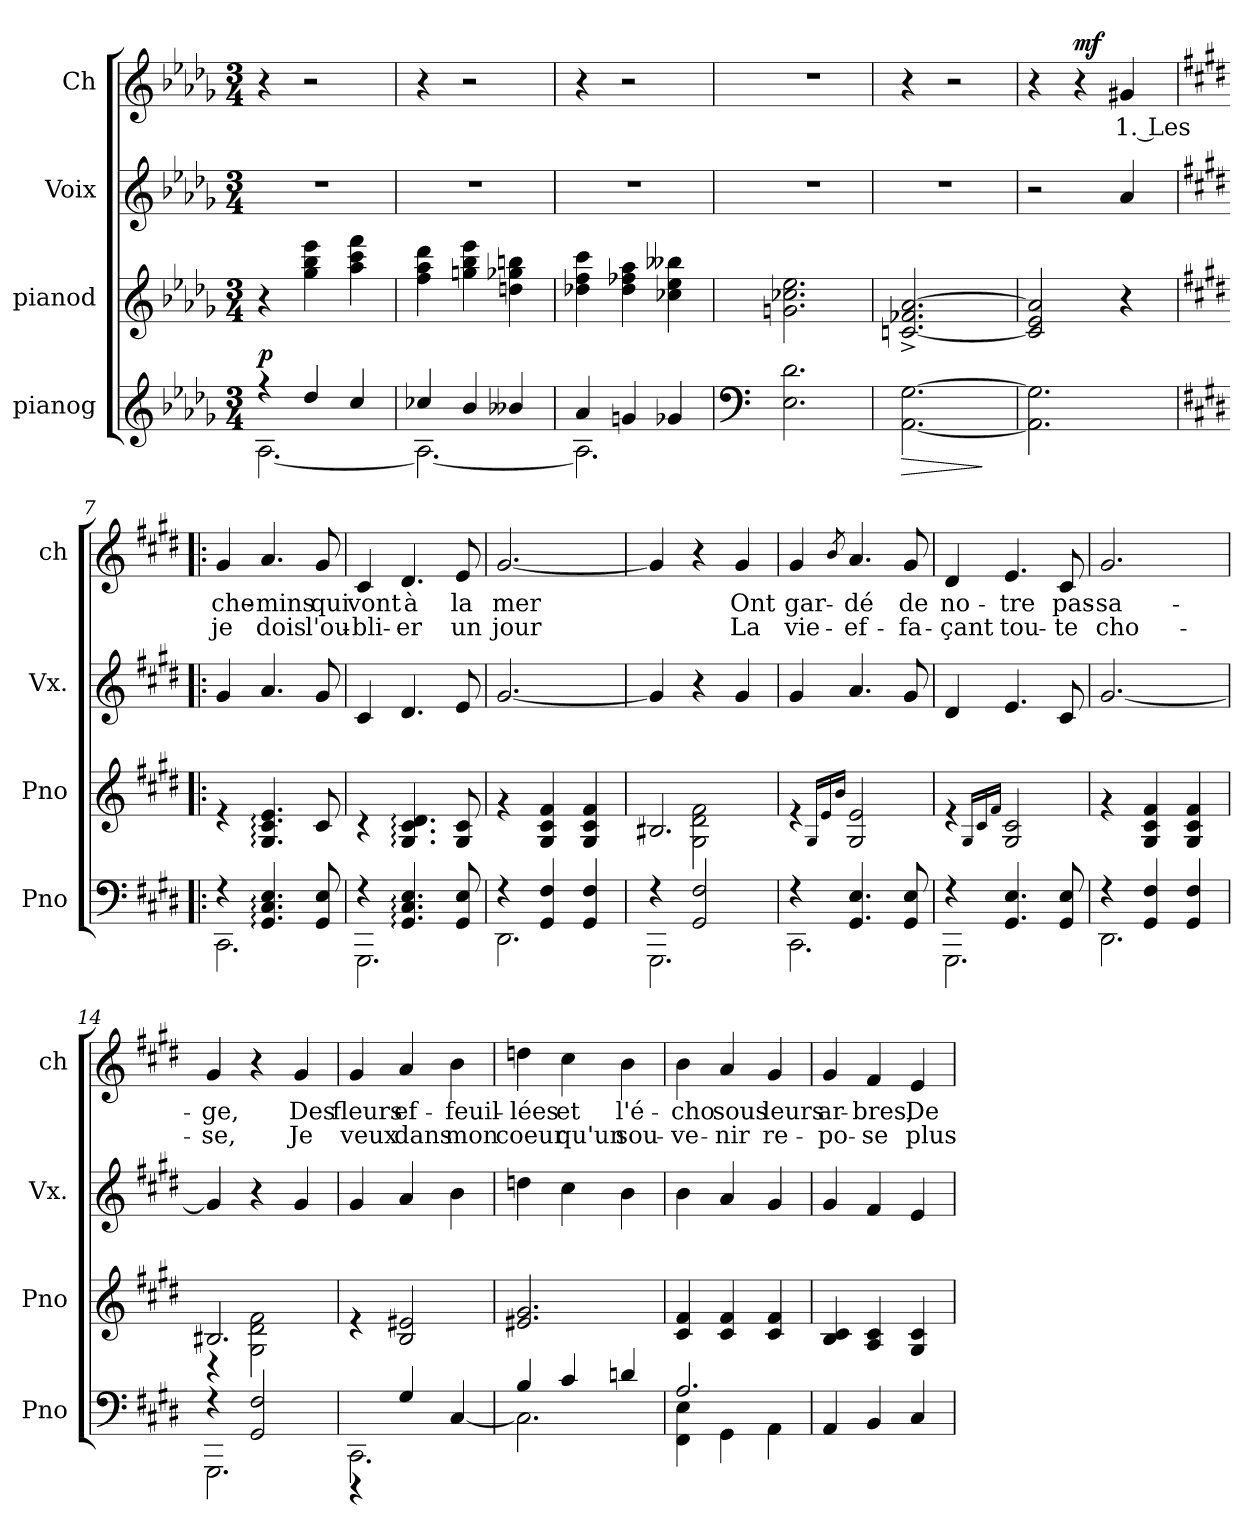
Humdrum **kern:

**kern	**dynam	**kern	**kern	**kern	**text	**text	**dynam
*part4	*part4	*part3	*part2	*part1	*part1	*part1	*part1
*staff4	*staff4	*staff3	*staff2	*staff1	*staff1	*staff1	*staff1
*I"pianog	*	*I"pianod	*I"Voix	*I"Ch	*	*	*
*I'Pno	*	*I'Pno	*I'Vx.	*I'ch	*	*	*
*clefG2	*	*clefG2	*clefG2	*clefG2	*	*	*
*k[b-e-a-d-g-]	*	*k[b-e-a-d-g-]	*k[b-e-a-d-g-]	*k[b-e-a-d-g-]	*	*	*
*M3/4	*	*M3/4	*M3/4	*M3/4	*	*	*
=1	=1	=1	=1	=1	=1	=1	=1
*^	*	*	*	*	*	*	*
!	!	!LO:DY:a	!	!	!	!	!	!
4r	[2.A-\	p	4r	2.r	4r	.	.	.
4dd-/	.	.	4gg-\ 4bb-\ 4eee-\	.	2r	.	.	.
4cc/	.	.	4aa-\ 4ccc\ 4fff\	.	.	.	.	.
=2	=2	=2	=2	=2	=2	=2	=2	=2
4cc-X/	2.A-\_	.	4ff\ 4aa-\ 4ddd-\	2.r	4r	.	.	.
4b-/	.	.	4ggn\ 4bb-\ 4eee-\	.	2r	.	.	.
4b--X/	.	.	4ddn\ 4gg-X\ 4bbn\	.	.	.	.	.
=3	=3	=3	=3	=3	=3	=3	=3	=3
4a-/	2.A-\]	.	4dd-X\ 4ff\ 4ccc\	2.r	4r	.	.	.
4gn/	.	.	4dd-\ 4ff-X\ 4aa-\	.	2r	.	.	.
4g-X/	.	.	4cc-X\ 4ee-\ 4bb--X\	.	.	.	.	.
*v	*v	*	*	*	*	*	*	*
=4	=4	=4	=4	=4	=4	=4	=4
*clefF4	*	*	*	*	*	*	*
2.E-\ 2.d-\	.	2.gn\ 2.cc-X\ 2.ee-\	2.r	2.r	.	.	.
=5	=5	=5	=5	=5	=5	=5	=5
!	!LO:HP:b	!	!	!	!	!	!
[2.AA-\ [2.G-\	>	[2.cn/^ 2.f-X/^ [2.a-/^	2.r	4r	.	.	.
.	.	.	.	2r	.	.	.
.	]	.	.	.	.	.	.
!!LO:LB:g=z
=6	=6	=6	=6	=6	=6	=6	=6
2.AA-\] 2.G-\]	.	2c/] 2e-/ 2a-/]	2r	4r	.	.	.
!	!	!	!	!	!	!	!LO:DY:a
.	.	.	.	4r	.	.	mf
.	.	4r	4a-/	4g#X/	1. Les	.	.
=7!|:	=7!|:	=7!|:	=7!|:	=7!|:	=7!|:	=7!|:	=7!|:
*k[f#c#g#d#]	*	*k[f#c#g#d#]	*k[f#c#g#d#]	*k[f#c#g#d#]	*	*	*
*^	*	*	*	*	*	*	*
4r	2.CC#\	.	4re	4g#/	4g#/	che-	je	.
4.GG#/: 4.C#/: 4.E/:	.	.	4.G#/: 4.c#/: 4.e/:	4.a/	4.a/	-mins	dois	.
8GG#/ 8E/	.	.	8c#/	8g#/	8g#/	qui	l'ou-	.
=8	=8	=8	=8	=8	=8	=8	=8	=8
4r	2.GGG#\	.	4rc	4c#/	4c#/	vont	-bli-	.
4.GG#/: 4.C#/: 4.E/:	.	.	4.G#/: 4.c#/: 4.d#/:	4.d#/	4.d#/	à	-er	.
8GG#/ 8E/	.	.	8G#/ 8c#/	8e/	8e/	la	un	.
=9	=9	=9	=9	=9	=9	=9	=9	=9
4r	2.DD#\	.	4rg	[2.g#/	[2.g#/	mer	jour	.
4GG#/ 4F#/	.	.	4G#/ 4c#/ 4f#/	.	.	.	.	.
4GG#/ 4F#/	.	.	4G#/ 4c#/ 4f#/	.	.	.	.	.
=10	=10	=10	=10	=10	=10	=10	=10	=10
*	*	*	*^	*	*	*	*	*
4r	2.GGG#\	.	2.B#X/	4ryy	4g#/]	4g#/]	.	.	.
2GG#/ 2F#/	.	.	.	2G#\ 2d#\ 2f#\	4r	4r	.	.	.
.	.	.	.	.	4g#/	4g#/	Ont	La	.
*	*	*	*v	*v	*	*	*	*	*
!!LO:PB:g=z
=11	=11	=11	=11	=11	=11	=11	=11	=11
4r	2.CC#\	.	4re	4g#/	4g#/	gar-	vie-	.
.	.	.	16qG#/LL	.	.	.	.	.
.	.	.	16qe/	.	.	.	.	.
.	.	.	16qb/JJ	.	8qb/	.	.	.
4.GG#/ 4.E/	.	.	2G#/ 2e/	4.a/	4.a/	-dé	-ef-	.
8GG#/ 8E/	.	.	.	8g#/	8g#/	de	-fa-	.
=12	=12	=12	=12	=12	=12	=12	=12	=12
4r	2.GGG#\	.	4re	4d#/	4d#/	no-	-çant	.
.	.	.	16qG#/LL	.	.	.	.	.
.	.	.	16qc#/	.	.	.	.	.
.	.	.	16qf#/JJ	.	.	.	.	.
4.GG#/ 4.E/	.	.	2G#/ 2c#/	4.e/	4.e/	-tre	tou-	.
8GG#/ 8E/	.	.	.	8c#/	8c#/	pas-	-te	.
=13	=13	=13	=13	=13	=13	=13	=13	=13
4r	2.DD#\	.	4rg	[2.g#/	2.g#/	-sa-	cho-	.
4GG#/ 4F#/	.	.	4G#/ 4c#/ 4f#/	.	.	.	.	.
4GG#/ 4F#/	.	.	4G#/ 4c#/ 4f#/	.	.	.	.	.
=14	=14	=14	=14	=14	=14	=14	=14	=14
*	*	*	*^	*	*	*	*	*
4r	2.GGG#\	.	2.B#X/	4r	4g#/]	4g#/	-ge,	-se,	.
2GG#/ 2F#/	.	.	.	2G#\ 2d#\ 2f#\	4r	4r	.	.	.
.	.	.	.	.	4g#/	4g#/	Des	Je	.
*	*	*	*v	*v	*	*	*	*	*
=15	=15	=15	=15	=15	=15	=15	=15	=15
2.CC#\	4r	.	4re	4g#/	4g#/	fleurs	veux	.
.	4G#/	.	2B/ 2e#X/	4a/	4a/	ef-	dans	.
.	[4C#/	.	.	4b\	4b\	-feuil-	mon	.
!!LO:LB:g=z
=16	=16	=16	=16	=16	=16	=16	=16	=16
4B/	2.C#\]	.	2.e#X/ 2.g#/	4ddn\	4ddn\	-lées	coeur	.
4c#/	.	.	.	4cc#\	4cc#\	et	qu'un	.
4dn/	.	.	.	4b\	4b\	l'é-	sou-	.
=17	=17	=17	=17	=17	=17	=17	=17	=17
4FF#\ 4E\	2.A:/	.	4c#/ 4f#/	4b\	4b\	-cho	-ve-	.
4GG#\	.	.	4c#/ 4f#/	4a/	4a/	sous	-nir	.
4AA\	.	.	4c#/ 4f#/	4g#/	4g#/	leurs	re-	.
*v	*v	*	*	*	*	*	*	*
=18	=18	=18	=18	=18	=18	=18	=18
4AA/	.	4B/ 4c#/	4g#/	4g#/	ar-	-po-	.
4BB/	.	4A/ 4c#/	4f#/	4f#/	-bres,	-se	.
4C#/	.	4G#/ 4c#/	4e/	4e/	De	plus	.
=	=	=	=	=	=	=	=
*-	*-	*-	*-	*-	*-	*-	*-
